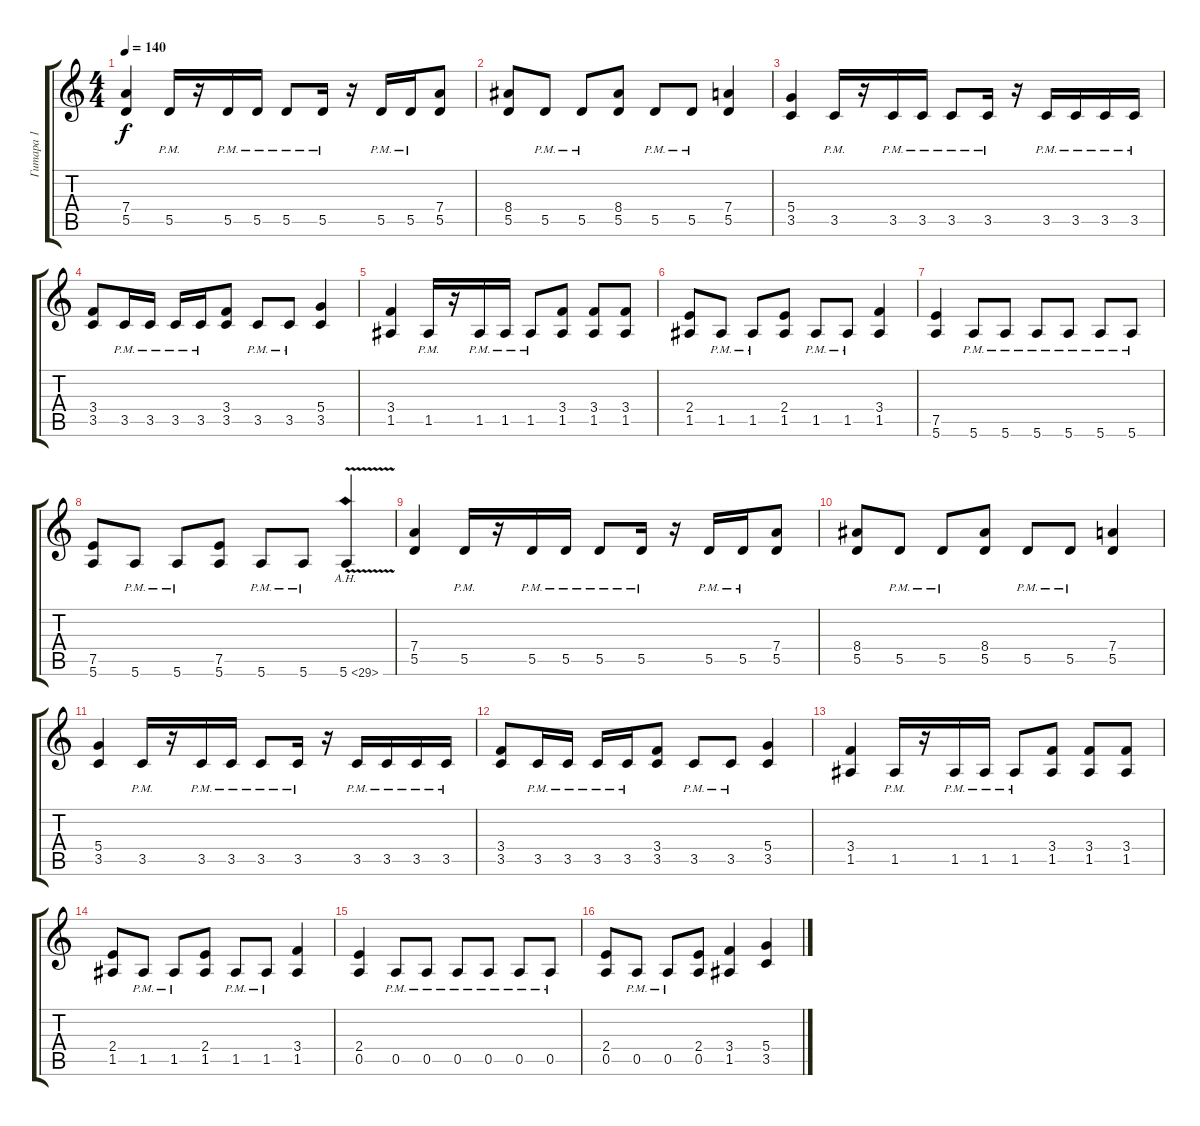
\track ("Гитара 1" "Гитара 1") {instrument overdrivenguitar}
\staff {score tabs}
\tuning (E4 B3 G3 D3 A2 E2) {hide}
\ts (4 4)
\tempo 140
\clef g2
\ks c
(7.4 5.5).4{dy f} 5.5{pm}.16 r.16 5.5{pm}.16 5.5{pm}.16 5.5{pm}.8 5.5{pm}.16 r.16 5.5{pm}.16 5.5{pm}.16 (7.4 5.5).8 |
(8.4 5.5).8 5.5{pm}.8 5.5{pm}.8 (8.4 5.5).8 5.5{pm}.8 5.5{pm}.8 (7.4 5.5).4 |
(5.4 3.5).4 3.5{pm}.16 r.16 3.5{pm}.16 3.5{pm}.16 3.5{pm}.8 3.5{pm}.16 r.16 3.5{pm}.16 3.5{pm}.16 3.5{pm}.16 3.5{pm}.16 |
(3.4 3.5).8 3.5{pm}.16 3.5{pm}.16 3.5{pm}.16 3.5{pm}.16 (3.4 3.5).8 3.5{pm}.8 3.5{pm}.8 (5.4 3.5).4 |
(3.4 1.5).4 1.5{pm}.16 r.16 1.5{pm}.16 1.5{pm}.16 1.5{pm}.8 (3.4 1.5).8 (3.4 1.5).8 (3.4 1.5).8 |
(2.4 1.5).8 1.5{pm}.8 1.5{pm}.8 (2.4 1.5).8 1.5{pm}.8 1.5{pm}.8 (3.4 1.5).4 |
(7.5 5.6).4 5.6{pm}.8 5.6{pm}.8 5.6{pm}.8 5.6{pm}.8 5.6{pm}.8 5.6{pm}.8 |
(7.5 5.6).8 5.6{pm}.8 5.6{pm}.8 (7.5 5.6).8 5.6{pm}.8 5.6{pm}.8 5.6{ah 24 v}.4 |
(7.4 5.5).4 5.5{pm}.16 r.16 5.5{pm}.16 5.5{pm}.16 5.5{pm}.8 5.5{pm}.16 r.16 5.5{pm}.16 5.5{pm}.16 (7.4 5.5).8 |
(8.4 5.5).8 5.5{pm}.8 5.5{pm}.8 (8.4 5.5).8 5.5{pm}.8 5.5{pm}.8 (7.4 5.5).4 |
(5.4 3.5).4 3.5{pm}.16 r.16 3.5{pm}.16 3.5{pm}.16 3.5{pm}.8 3.5{pm}.16 r.16 3.5{pm}.16 3.5{pm}.16 3.5{pm}.16 3.5{pm}.16 |
(3.4 3.5).8 3.5{pm}.16 3.5{pm}.16 3.5{pm}.16 3.5{pm}.16 (3.4 3.5).8 3.5{pm}.8 3.5{pm}.8 (5.4 3.5).4 |
(3.4 1.5).4 1.5{pm}.16 r.16 1.5{pm}.16 1.5{pm}.16 1.5{pm}.8 (3.4 1.5).8 (3.4 1.5).8 (3.4 1.5).8 |
(2.4 1.5).8 1.5{pm}.8 1.5{pm}.8 (2.4 1.5).8 1.5{pm}.8 1.5{pm}.8 (3.4 1.5).4 |
(2.4 0.5).4 0.5{pm}.8 0.5{pm}.8 0.5{pm}.8 0.5{pm}.8 0.5{pm}.8 0.5{pm}.8 |
(2.4 0.5).8 0.5{pm}.8 0.5{pm}.8 (2.4 0.5).8 (3.4 1.5).4 (5.4 3.5).4
